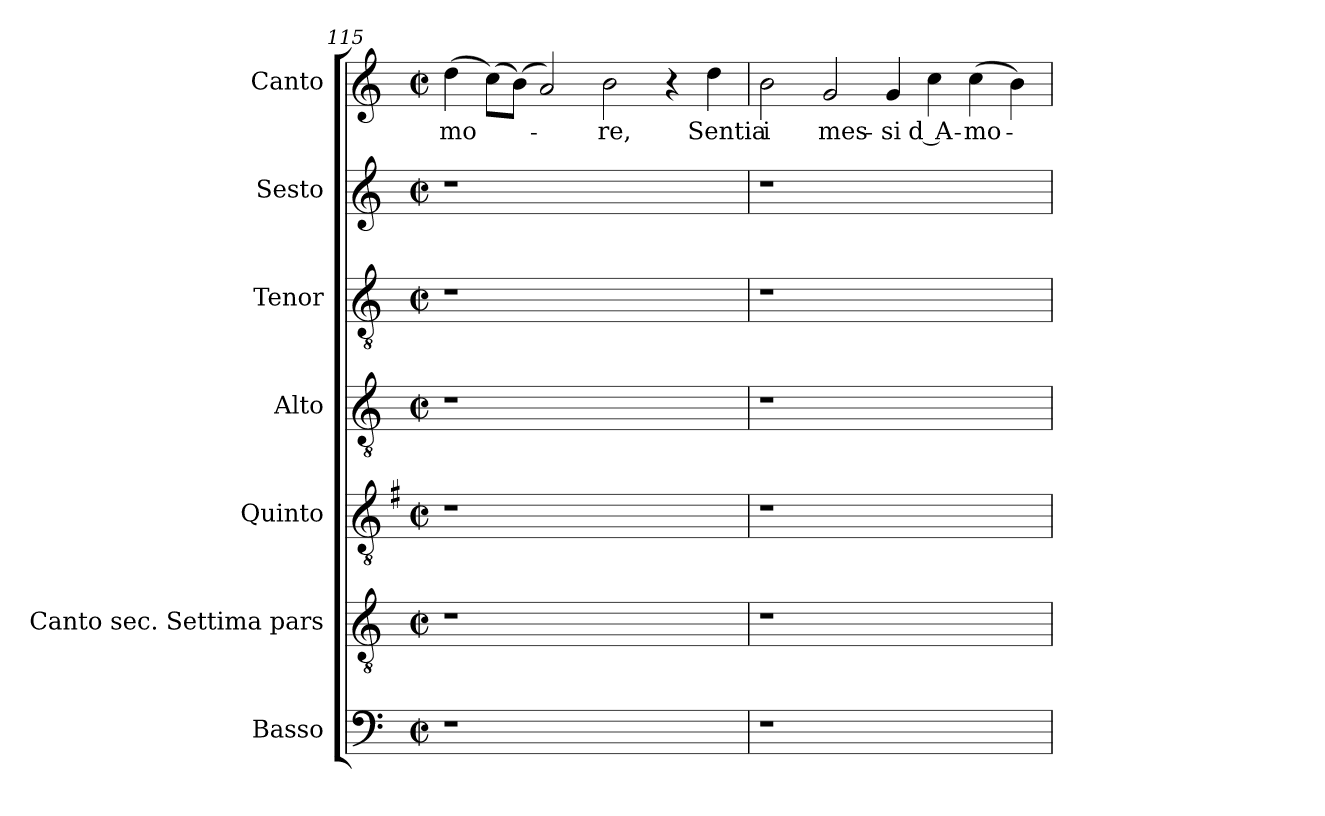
**kern	**kern	**kern	**kern	**kern	**kern	**kern	**text
*part7	*part6	*part5	*part4	*part3	*part2	*part1	*part1
*staff7	*staff6	*staff5	*staff4	*staff3	*staff2	*staff1	*staff1
*I"Basso	*I"Canto sec. Settima pars	*I"Quinto	*I"Alto	*I"Tenor	*I"Sesto	*I"Canto	*
*	*	*I'Quinto	*I'Alto	*I'Tenor	*I'Sesto	*I'Canto	*
*clefF4	*clefGv2	*clefGv2	*clefGv2	*clefGv2	*clefG2	*clefG2	*
*k[]	*k[]	*k[f#]	*k[]	*k[]	*k[]	*k[]	*
*C:	*C:	*G:	*C:	*C:	*C:	*C:	*
*M2/2	*M2/2	*M2/2	*M2/2	*M2/2	*M2/2	*M2/2	*
*met(c|)	*met(c|)	*met(c|)	*met(c|)	*met(c|)	*met(c|)	*met(c|)	*
=115	=115	=115	=115	=115	=115	=115	=115
!	!	!	!	!	!	!	!LO:LY:b
1r	1r	1r	1r	1r	1r	(>4dd\	-mo-
.	.	.	.	.	.	(>8cc\L)	.
.	.	.	.	.	.	(>8b\J)	.
.	.	.	.	.	.	2a/)	.
!	!	!	!	!	!	!	!LO:LY:b
1ryy	1ryy	1ryy	1ryy	1ryy	1ryy	2b\	-re,
.	.	.	.	.	.	4r	.
!	!	!	!	!	!	!	!LO:LY:b
.	.	.	.	.	.	4dd\	Sentia
=116	=116	=116	=116	=116	=116	=116	=116
!	!	!	!	!	!	!	!LO:LY:b
1r	1r	1r	1r	1r	1r	2b\	i
!	!	!	!	!	!	!	!LO:LY:b
.	.	.	.	.	.	2g/	mes-
!	!	!	!	!	!	!	!LO:LY:b
1ryy	1ryy	1ryy	1ryy	1ryy	1ryy	4g/	-si
!	!	!	!	!	!	!	!LO:LY:b:rj
.	.	.	.	.	.	4cc\	d A-
!	!	!	!	!	!	!	!LO:LY:b
.	.	.	.	.	.	(>4cc\	-mo-
.	.	.	.	.	.	4b\)	.
=	=	=	=	=	=	=	=
*-	*-	*-	*-	*-	*-	*-	*-
